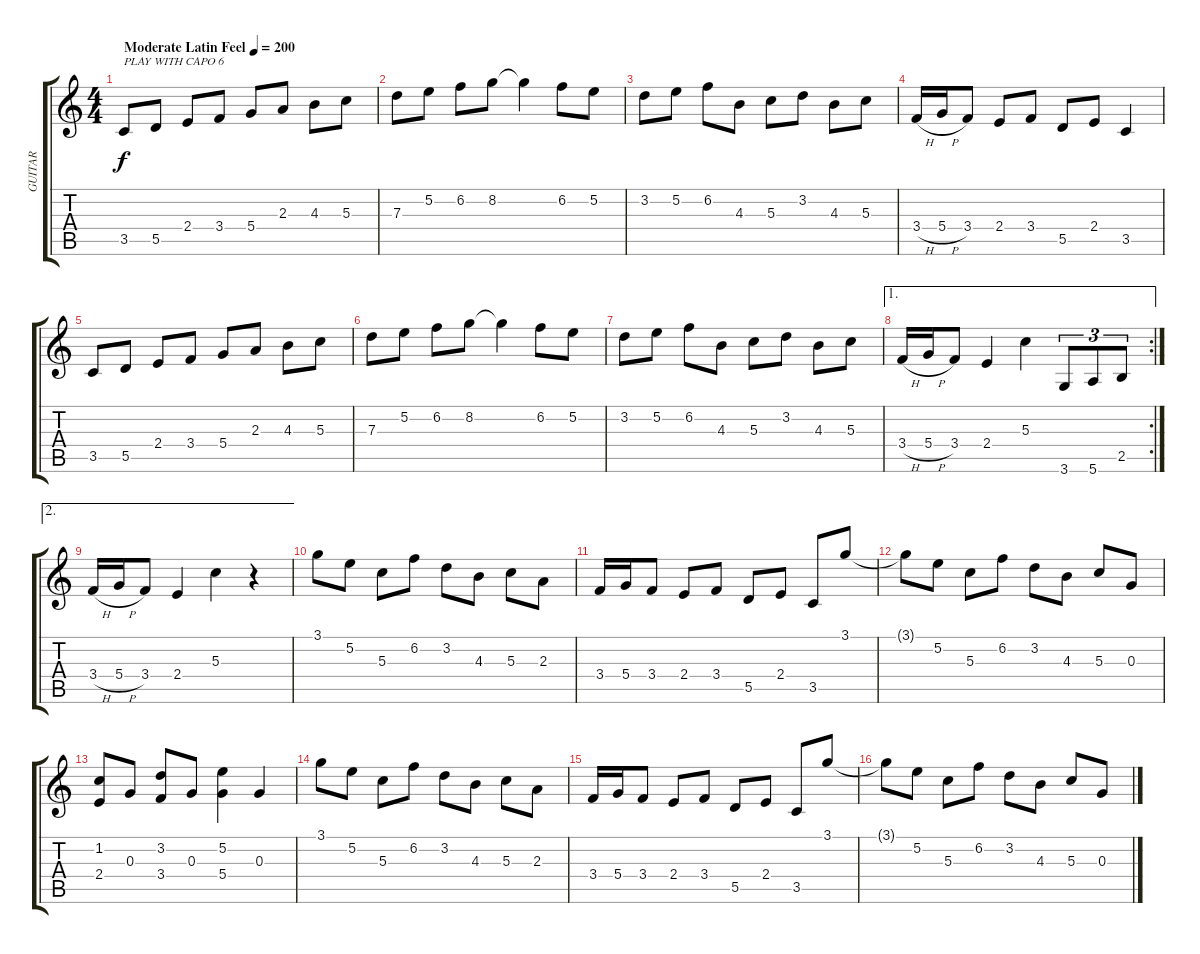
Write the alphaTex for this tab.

\track ("GUITAR" "GUITAR") {instrument acousticguitarnylon}
\staff {score tabs}
\tuning (E4 B3 G3 D3 A2 E2) {hide}
\ts (4 4)
\tempo (200 "Moderate Latin Feel")
\clef g2
\ks c
3.5.8{txt "PLAY WITH CAPO 6" dy f instrument acousticguitarnylon} 5.5.8 2.4.8 3.4.8 5.4.8 2.3.8 4.3.8 5.3.8 |
7.3.8 5.2.8 6.2.8 8.2.8 8.2{t}.4 6.2.8 5.2.8 |
3.2.8 5.2.8 6.2.8 4.3.8 5.3.8 3.2.8 4.3.8 5.3.8 |
3.4{h}.16 5.4{h}.16 3.4.8 2.4.8 3.4.8 5.5.8 2.4.8 3.5.4 |
3.5.8 5.5.8 2.4.8 3.4.8 5.4.8 2.3.8 4.3.8 5.3.8 |
7.3.8 5.2.8 6.2.8 8.2.8 8.2{t}.4 6.2.8 5.2.8 |
3.2.8 5.2.8 6.2.8 4.3.8 5.3.8 3.2.8 4.3.8 5.3.8 |
\ae 1
\rc 2
3.4{h}.16 5.4{h}.16 3.4.8 2.4.4 5.3.4 3.6.8{tu (3 2)} 5.6.8{tu (3 2)} 2.5.8{tu (3 2)} |
\ae 2
3.4{h}.16 5.4{h}.16 3.4.8 2.4.4 5.3.4 r.4 |
3.1.8 5.2.8 5.3.8 6.2.8 3.2.8 4.3.8 5.3.8 2.3.8 |
3.4.16 5.4.16 3.4.8 2.4.8 3.4.8 5.5.8 2.4.8 3.5.8 3.1.8 |
3.1{t}.8 5.2.8 5.3.8 6.2.8 3.2.8 4.3.8 5.3.8 0.3.8 |
(1.2 2.4).8 0.3.8 (3.2 3.4).8 0.3.8 (5.2 5.4).4 0.3.4 |
3.1.8 5.2.8 5.3.8 6.2.8 3.2.8 4.3.8 5.3.8 2.3.8 |
3.4.16 5.4.16 3.4.8 2.4.8 3.4.8 5.5.8 2.4.8 3.5.8 3.1.8 |
3.1{t}.8 5.2.8 5.3.8 6.2.8 3.2.8 4.3.8 5.3.8 0.3.8
